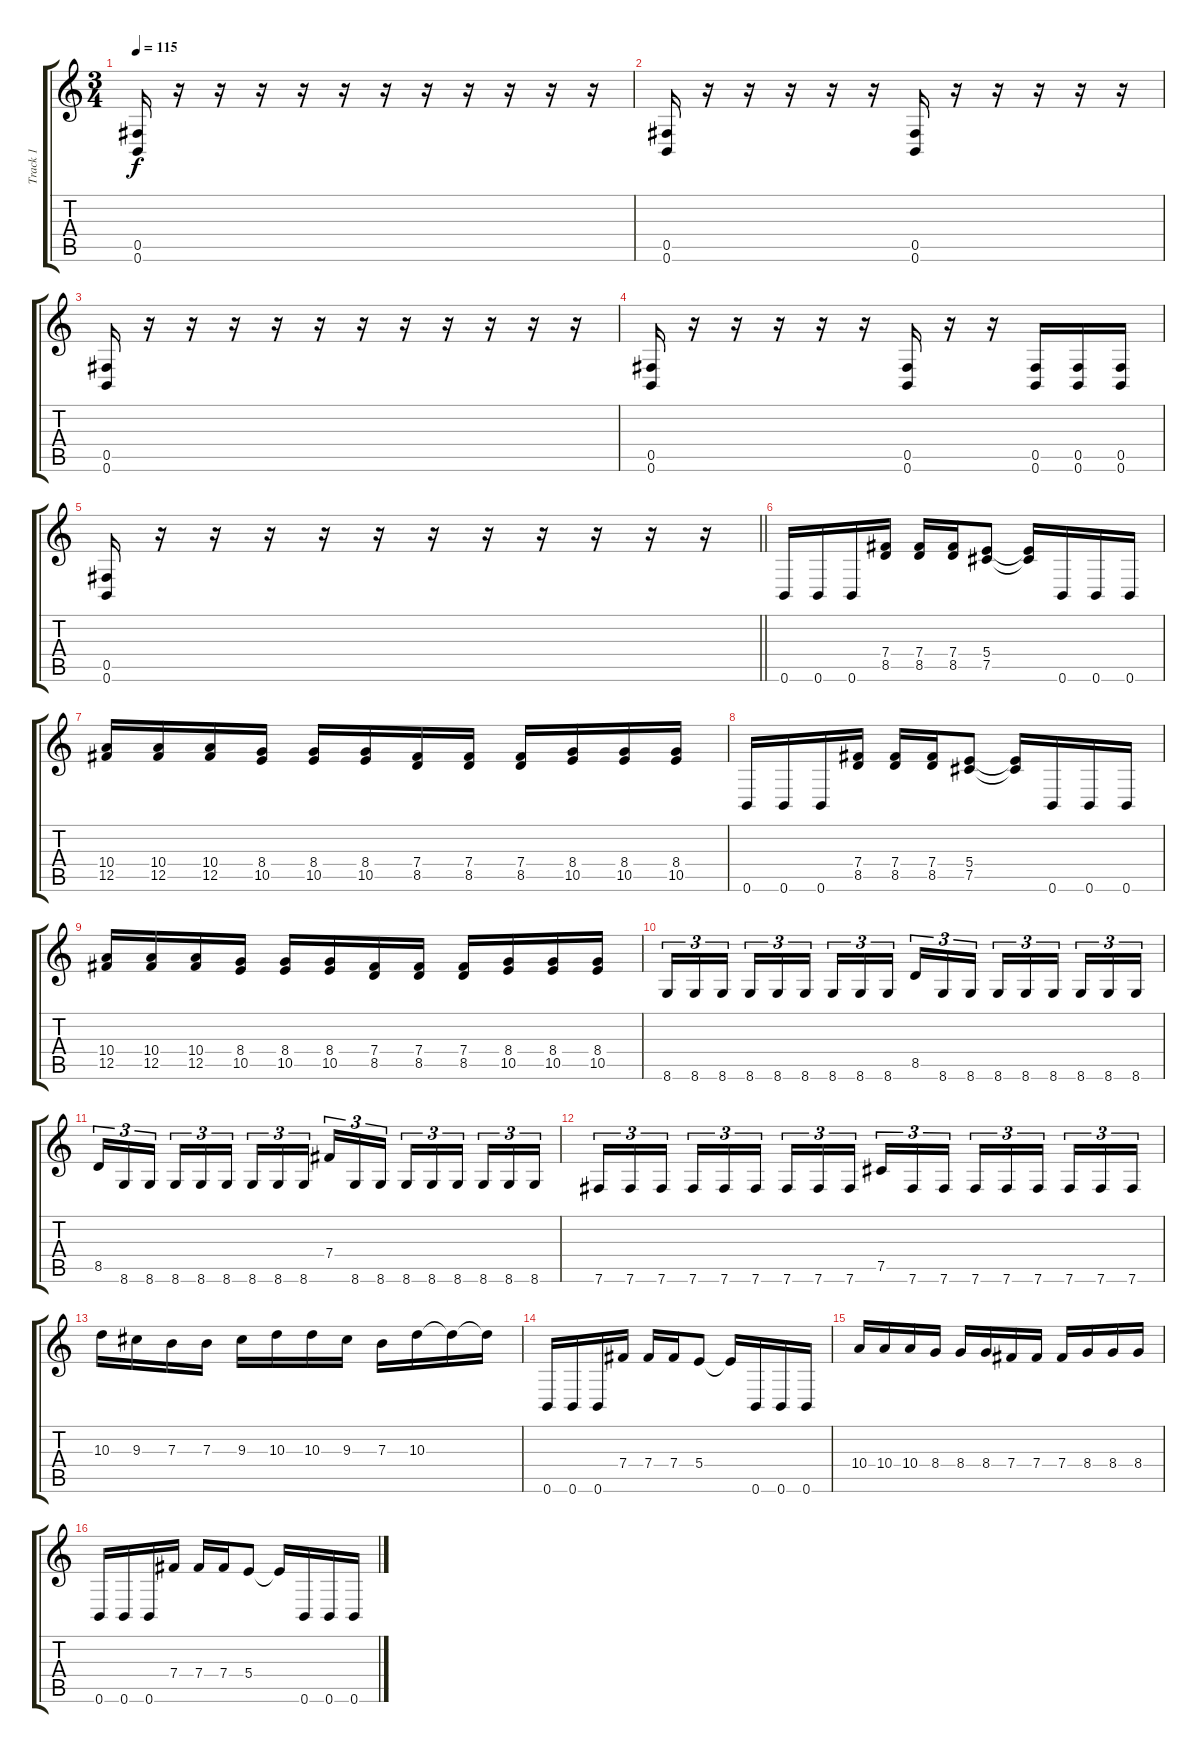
\track ("Track 1" "Track 1") {instrument distortionguitar}
\staff {score tabs}
\tuning (Db4 Ab3 E3 B2 Gb2 B1) {hide}
\ts (3 4)
\tempo 115
\clef g2
\ks c
(0.5 0.6).16{dy f} r.16 r.16 r.16 r.16 r.16 r.16 r.16 r.16 r.16 r.16 r.16 |
(0.5 0.6).16 r.16 r.16 r.16 r.16 r.16 (0.5 0.6).16 r.16 r.16 r.16 r.16 r.16 |
(0.5 0.6).16 r.16 r.16 r.16 r.16 r.16 r.16 r.16 r.16 r.16 r.16 r.16 |
(0.5 0.6).16 r.16 r.16 r.16 r.16 r.16 (0.5 0.6).16 r.16 r.16 (0.5 0.6).16 (0.5 0.6).16 (0.5 0.6).16 |
\barLineRight lightlight
(0.5 0.6).16 r.16 r.16 r.16 r.16 r.16 r.16 r.16 r.16 r.16 r.16 r.16 |
0.6.16 0.6.16 0.6.16 (7.4 8.5).16 (7.4 8.5).16 (7.4 8.5).16 (5.4 7.5).8 (5.4{t} 7.5{t}).16 0.6.16 0.6.16 0.6.16 |
(10.4 12.5).16 (10.4 12.5).16 (10.4 12.5).16 (8.4 10.5).16 (8.4 10.5).16 (8.4 10.5).16 (7.4 8.5).16 (7.4 8.5).16 (7.4 8.5).16 (8.4 10.5).16 (8.4 10.5).16 (8.4 10.5).16 |
0.6.16 0.6.16 0.6.16 (7.4 8.5).16 (7.4 8.5).16 (7.4 8.5).16 (5.4 7.5).8 (5.4{t} 7.5{t}).16 0.6.16 0.6.16 0.6.16 |
(10.4 12.5).16 (10.4 12.5).16 (10.4 12.5).16 (8.4 10.5).16 (8.4 10.5).16 (8.4 10.5).16 (7.4 8.5).16 (7.4 8.5).16 (7.4 8.5).16 (8.4 10.5).16 (8.4 10.5).16 (8.4 10.5).16 |
8.6.16{tu (3 2)} 8.6.16{tu (3 2)} 8.6.16{tu (3 2) beam splitsecondary} 8.6.16{tu (3 2)} 8.6.16{tu (3 2)} 8.6.16{tu (3 2)} 8.6.16{tu (3 2)} 8.6.16{tu (3 2)} 8.6.16{tu (3 2) beam splitsecondary} 8.5.16{tu (3 2)} 8.6.16{tu (3 2)} 8.6.16{tu (3 2)} 8.6.16{tu (3 2)} 8.6.16{tu (3 2)} 8.6.16{tu (3 2) beam splitsecondary} 8.6.16{tu (3 2)} 8.6.16{tu (3 2)} 8.6.16{tu (3 2)} |
8.5.16{tu (3 2)} 8.6.16{tu (3 2)} 8.6.16{tu (3 2) beam splitsecondary} 8.6.16{tu (3 2)} 8.6.16{tu (3 2)} 8.6.16{tu (3 2)} 8.6.16{tu (3 2)} 8.6.16{tu (3 2)} 8.6.16{tu (3 2) beam splitsecondary} 7.4.16{tu (3 2)} 8.6.16{tu (3 2)} 8.6.16{tu (3 2)} 8.6.16{tu (3 2)} 8.6.16{tu (3 2)} 8.6.16{tu (3 2) beam splitsecondary} 8.6.16{tu (3 2)} 8.6.16{tu (3 2)} 8.6.16{tu (3 2)} |
7.6.16{tu (3 2)} 7.6.16{tu (3 2)} 7.6.16{tu (3 2) beam splitsecondary} 7.6.16{tu (3 2)} 7.6.16{tu (3 2)} 7.6.16{tu (3 2)} 7.6.16{tu (3 2)} 7.6.16{tu (3 2)} 7.6.16{tu (3 2) beam splitsecondary} 7.5.16{tu (3 2)} 7.6.16{tu (3 2)} 7.6.16{tu (3 2)} 7.6.16{tu (3 2)} 7.6.16{tu (3 2)} 7.6.16{tu (3 2) beam splitsecondary} 7.6.16{tu (3 2)} 7.6.16{tu (3 2)} 7.6.16{tu (3 2)} |
10.3.16 9.3.16 7.3.16 7.3.16 9.3.16 10.3.16 10.3.16 9.3.16 7.3.16 10.3.16 10.3{t}.16 10.3{t}.16 |
0.6.16 0.6.16 0.6.16 7.4.16 7.4.16 7.4.16 5.4.8 5.4{t}.16 0.6.16 0.6.16 0.6.16 |
10.4.16 10.4.16 10.4.16 8.4.16 8.4.16 8.4.16 7.4.16 7.4.16 7.4.16 8.4.16 8.4.16 8.4.16 |
0.6.16 0.6.16 0.6.16 7.4.16 7.4.16 7.4.16 5.4.8 5.4{t}.16 0.6.16 0.6.16 0.6.16
